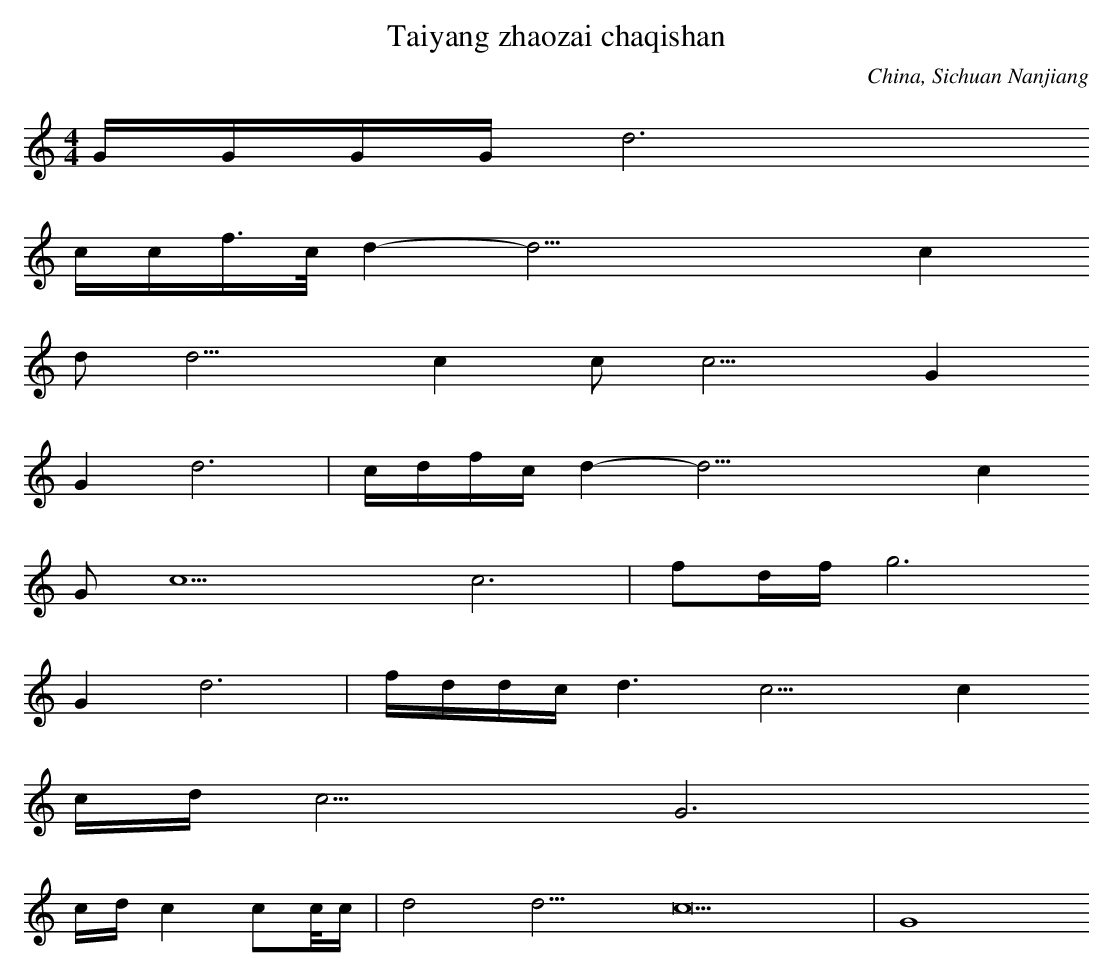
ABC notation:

X:1
T: Taiyang zhaozai chaqishan
O: China, Sichuan Nanjiang
M: 4/4
L: 1/32
K: H
G2G2G2G2d24
c2c2f3cd8-d62c8
d4d22c8c4c22G8
G8d24 | c2d2f2c2d8-d62c8
G4c44c24 | f4d2f2g24
G8d24 | f2d2d2c2d12c22c8
c2d2c22G24
4c2d2c8c4c442c2 | d16d22c84 | G32
